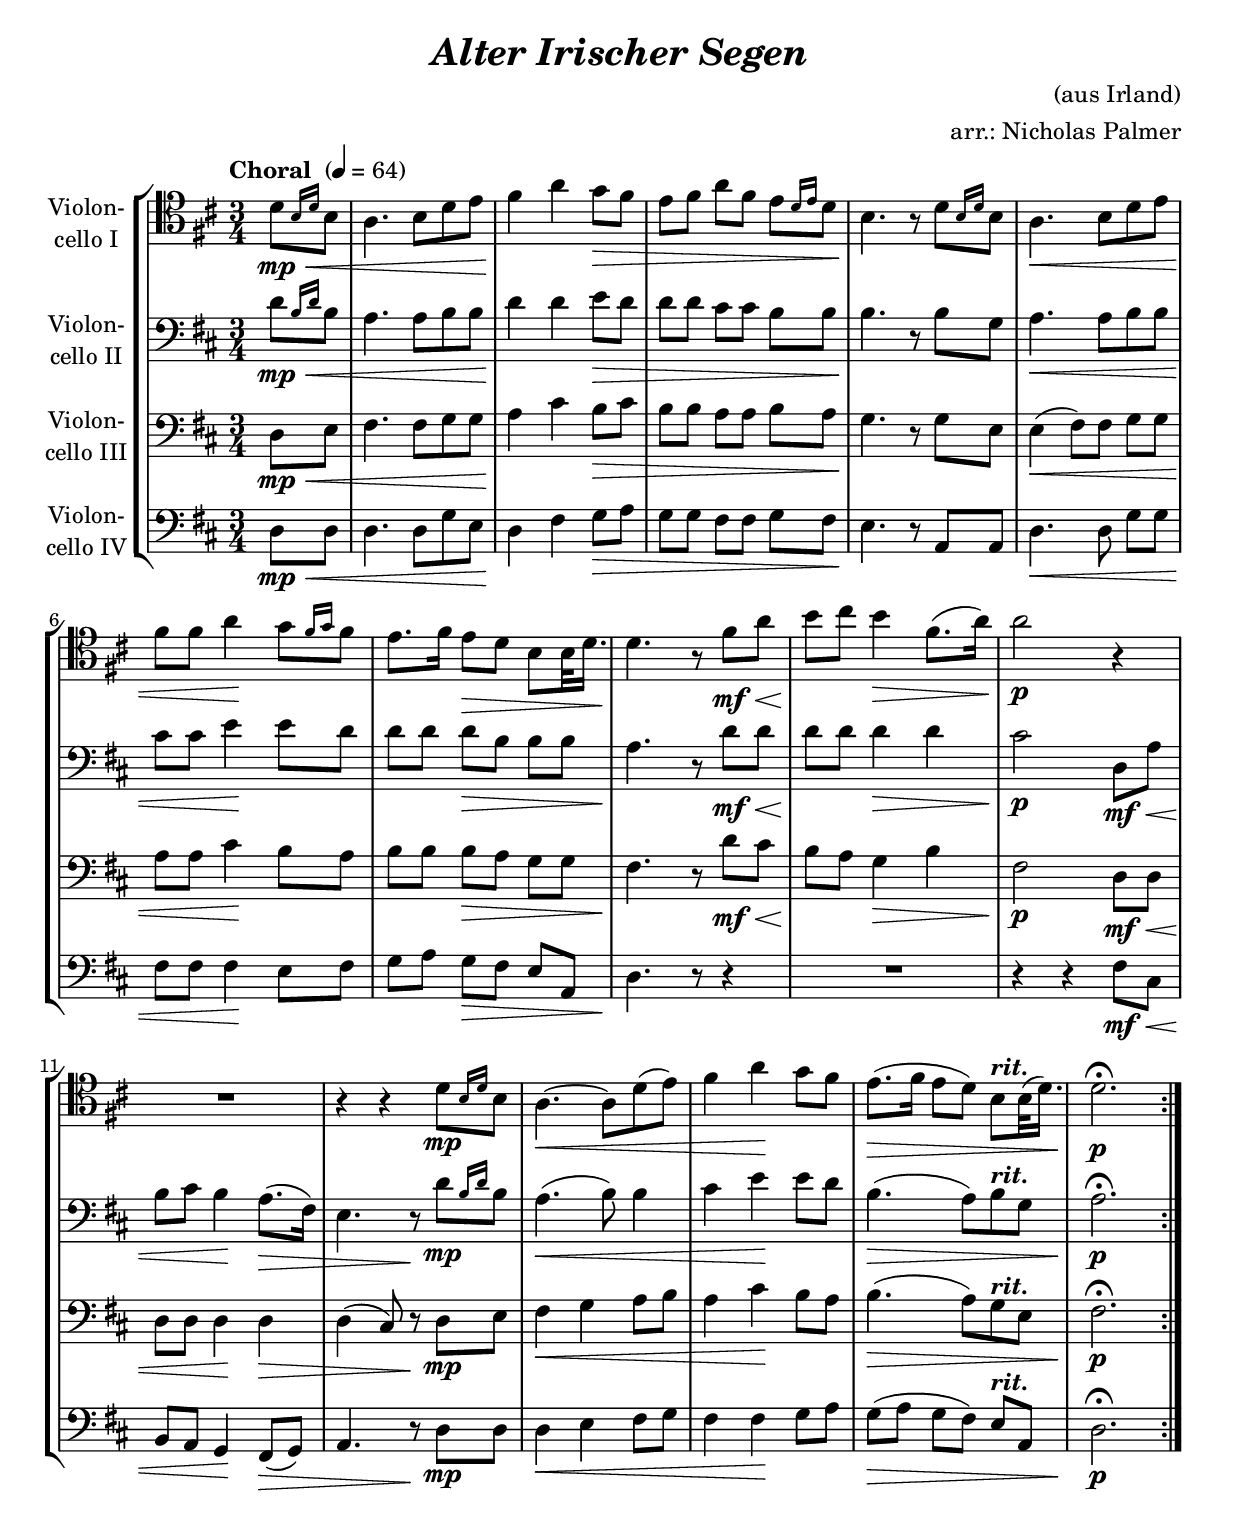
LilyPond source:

\version "2.14.2"
\include "deutsch.ly"

#(set-global-staff-size 20.5)

\header {
  title     = \markup \bold \italic "Alter Irischer Segen"
  composer  = "(aus Irland)"
  arranger  = "arr.: Nicholas Palmer"
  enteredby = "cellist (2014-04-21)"
}

voiceconsts = {
  \key f \major
  \time 3/4
  \clef "bass"
  \numericTimeSignature
  \compressFullBarRests
  \tempo "Choral " 4=64
}

mihi = "clarinet"
milo = "bassoon"
%mihi = "church organ"
%milo = "church organ"

rit = \markup \bold \italic "rit."

va = \relative c' {
  \voiceconsts
  \clef "tenor"

  \repeat volta 2 {
    \partial 4 f8[\mp\< \grace { d16[ f] } d8]
    c4. d8 f g
    a4\! c b8\> a
    g a c[ a] g[ \grace { f16[ g] } f8]
    d4.\! r8 f[ \grace { d16[ f] } d8]

    c4.\< d8 f g
    a a c4\! b8[ \grace { a16[ b] } a8]
    g8. a16 g8\> f d d32 f16.
    f4.\! r8 a\mf\< c

    d\! e d4\> a8.( c16)\!
    c2\p r4
    R2.
    r4 r f,8[\mp \grace { d16[ f] } d8]

    c4.~\< c8 f( g)
    a4 c\! b8 a
    g8.(\> a16 g8 f) d^\rit d32( f16.)
    f2.\fermata\!\p
  }
}

vb = \relative c' {
  \voiceconsts

  \repeat volta 2 {
    \partial 4 f8[\mp\< \grace { d16[ f] } d8]
    c4. c8 d d
    f4\! f g8\> f
    f f e[ e] d d
    d4.\! r8 d b

    c4.\< c8 d d
    e e g4\! g8 f
    f f f[\> d] d d
    c4.\! r8 f\mf\< f

    f\! f f4\> f
    e2\!\p f,8\mf\< c'
    d e d4\! c8.(\> a16)
    g4. r8\! f'[\mp \grace { d16[ f] } d8]

    c4.(\< d8) d4
    e g\! g8 f
    d4.(\> c8) d^\rit b
    c2.\fermata\!\p
  }
}

vc = \relative c {
  \voiceconsts

  \repeat volta 2 {
    \partial 4 f8\mp\< g
    a4. a8 b b
    c4\! e d8\> e
    d d c[ c] d c
    b4.\! r8 b g

    g4(\< a8) a b[ b]
    c c e4\! d8 c
    d d d[\> c] b b
    a4.\! r8 f'8\mf\< e

    d\! c b4\> d
    a2\p f8\mf\< f
    f f f4\! f\>
    f4( e8) r\! f\mp g

    a4\< b c8 d
    c4 e\! d8 c
    d4.(\> c8) b^\rit g
    a2.\fermata\!\p
  }
}

vd = \relative c {
  \voiceconsts

  \repeat volta 2 {
    \partial 4 f8\mp\< f
    f4. f8 b g
    f4\! a b8\> c
    b b a[ a] b a
    g4.\! r8 c, c

    f4.\< f8 b[ b]
    a a a4\! g8 a
    b c b[\> a] g c,
    f4.\! r8 r4

    R2.
    r4 r a8\mf\< e
    d c b4\! a8(\> b)
    c4. r8\! f\mp f

    f4\< g a8 b
    a4 a\! b8 c
    b(\> c b[ a]) g^\rit c,
    f2.\fermata\!\p
  }
}


music = \new StaffGroup <<
      \new Staff {
	\set Staff.midiInstrument = \mihi
	\set Staff.instrumentName = \markup \center-column { "Violon-" "cello I" }
	\transpose f d { \va }
      }

      \new Staff {
	\set Staff.midiInstrument = \mihi
	\set Staff.instrumentName = \markup \center-column { "Violon-" "cello II" }
	\transpose f d { \vb }
      }

      \new Staff {
	\set Staff.midiInstrument = \milo
	\set Staff.instrumentName = \markup \center-column { "Violon-" "cello III" }
	\transpose f d { \vc }
      }

      \new Staff {
	\set Staff.midiInstrument = \milo
	\set Staff.instrumentName = \markup \center-column { "Violon-" "cello IV" }
	\transpose f d { \vd }
      }
>>

\book {
  \score {
    \music
    \layout {}
  }

  \score {
    \unfoldRepeats \music

    \midi {
      \context {
        \Score
      }
    }
  }
}
